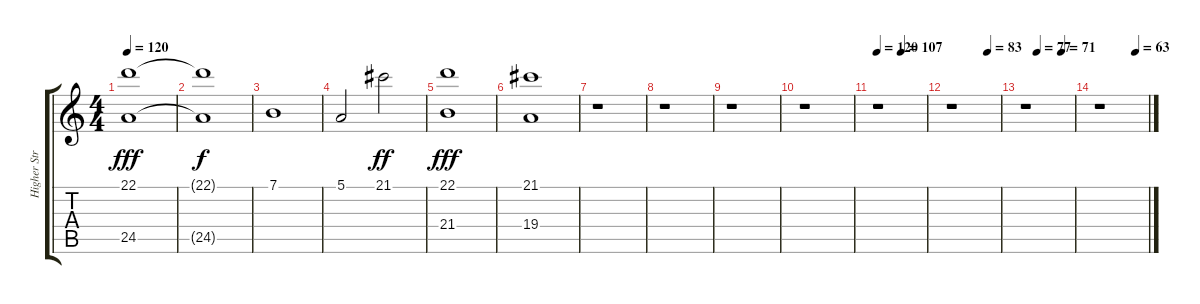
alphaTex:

\track ("Higher Strings" "Higher Str") {instrument synthstrings2}
\staff {score tabs}
\tuning (E4 B3 G3 D3 A2 E2) {hide}
\ts (4 4)
\tempo 120
\clef g2
\ks c
(22.1 24.5).1{dy fff} |
(22.1{t} 24.5{t}).1{dy f} |
7.1.1 |
5.1.2 21.1.2{dy ff} |
(22.1 21.4).1{dy fff} |
(21.1 19.4).1 |
r.1 |
r.1 |
r.1 |
r.1 |
\tempo 120
\tempo (107 0.5)
r.1 |
\tempo (83 0.75)
r.1 |
\tempo (77 0.25)
\tempo (71 0.75)
r.1 |
\tempo (63 0.75)
r.1
